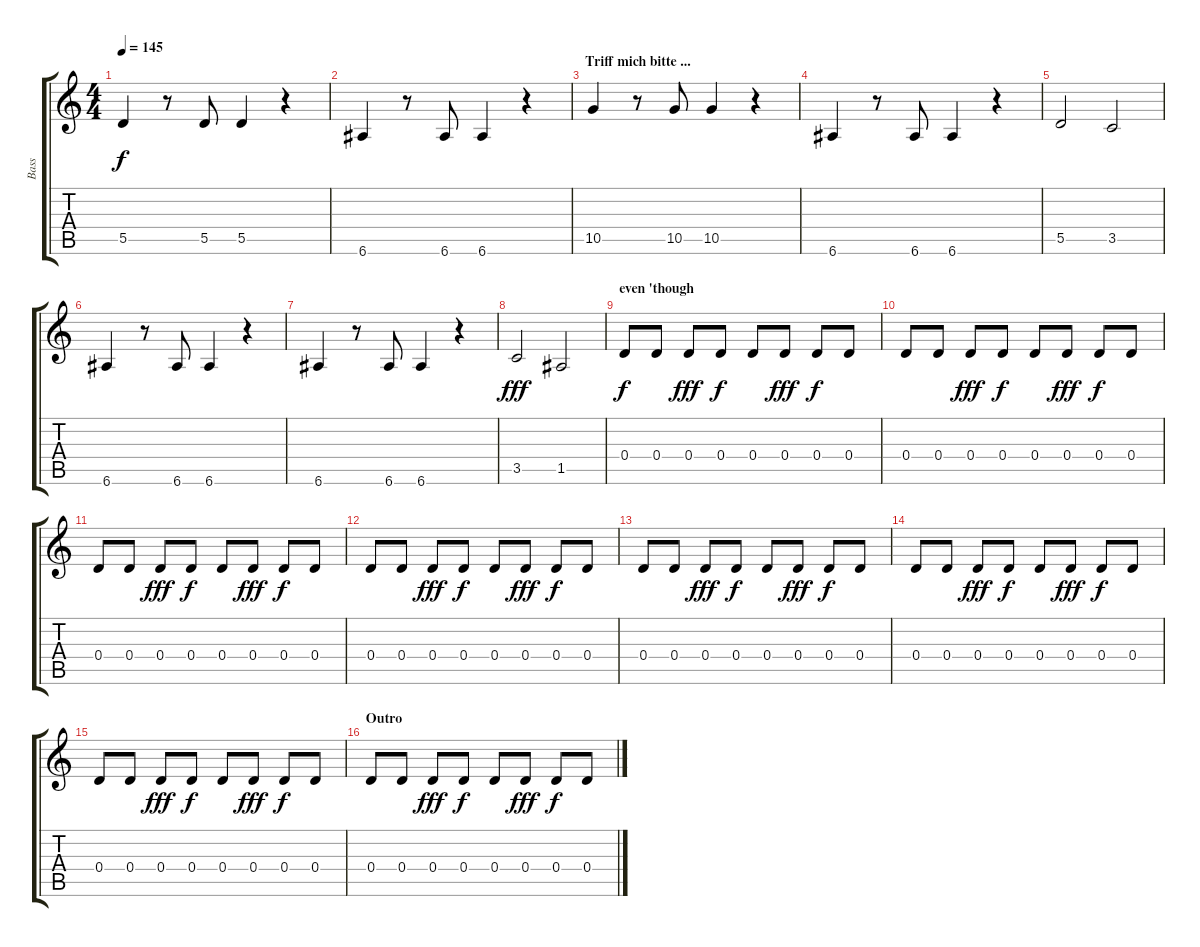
\track ("Bass" "Bass") {instrument electricbassfinger}
\staff {score tabs}
\tuning (E4 B3 G3 D3 A2 E2) {hide}
\ts (4 4)
\tempo 145
\clef g2
\ks c
5.5.4{dy f} r.8 5.5.8 5.5.4 r.4 |
6.6.4 r.8 6.6.8 6.6.4 r.4 |
\section ("" "Triff mich bitte ...")
10.5.4 r.8 10.5.8 10.5.4 r.4 |
6.6.4 r.8 6.6.8 6.6.4 r.4 |
5.5.2 3.5.2 |
6.6.4 r.8 6.6.8 6.6.4 r.4 |
6.6.4 r.8 6.6.8 6.6.4 r.4 |
3.5.2{dy fff} 1.5.2 |
\section ("" "even 'though")
0.4.8{dy f} 0.4.8 0.4.8{dy fff} 0.4.8{dy f} 0.4.8 0.4.8{dy fff} 0.4.8{dy f} 0.4.8 |
0.4.8 0.4.8 0.4.8{dy fff} 0.4.8{dy f} 0.4.8 0.4.8{dy fff} 0.4.8{dy f} 0.4.8 |
0.4.8 0.4.8 0.4.8{dy fff} 0.4.8{dy f} 0.4.8 0.4.8{dy fff} 0.4.8{dy f} 0.4.8 |
0.4.8 0.4.8 0.4.8{dy fff} 0.4.8{dy f} 0.4.8 0.4.8{dy fff} 0.4.8{dy f} 0.4.8 |
0.4.8 0.4.8 0.4.8{dy fff} 0.4.8{dy f} 0.4.8 0.4.8{dy fff} 0.4.8{dy f} 0.4.8 |
0.4.8 0.4.8 0.4.8{dy fff} 0.4.8{dy f} 0.4.8 0.4.8{dy fff} 0.4.8{dy f} 0.4.8 |
0.4.8 0.4.8 0.4.8{dy fff} 0.4.8{dy f} 0.4.8 0.4.8{dy fff} 0.4.8{dy f} 0.4.8 |
\section ("" "Outro")
0.4.8 0.4.8 0.4.8{dy fff} 0.4.8{dy f} 0.4.8 0.4.8{dy fff} 0.4.8{dy f} 0.4.8
